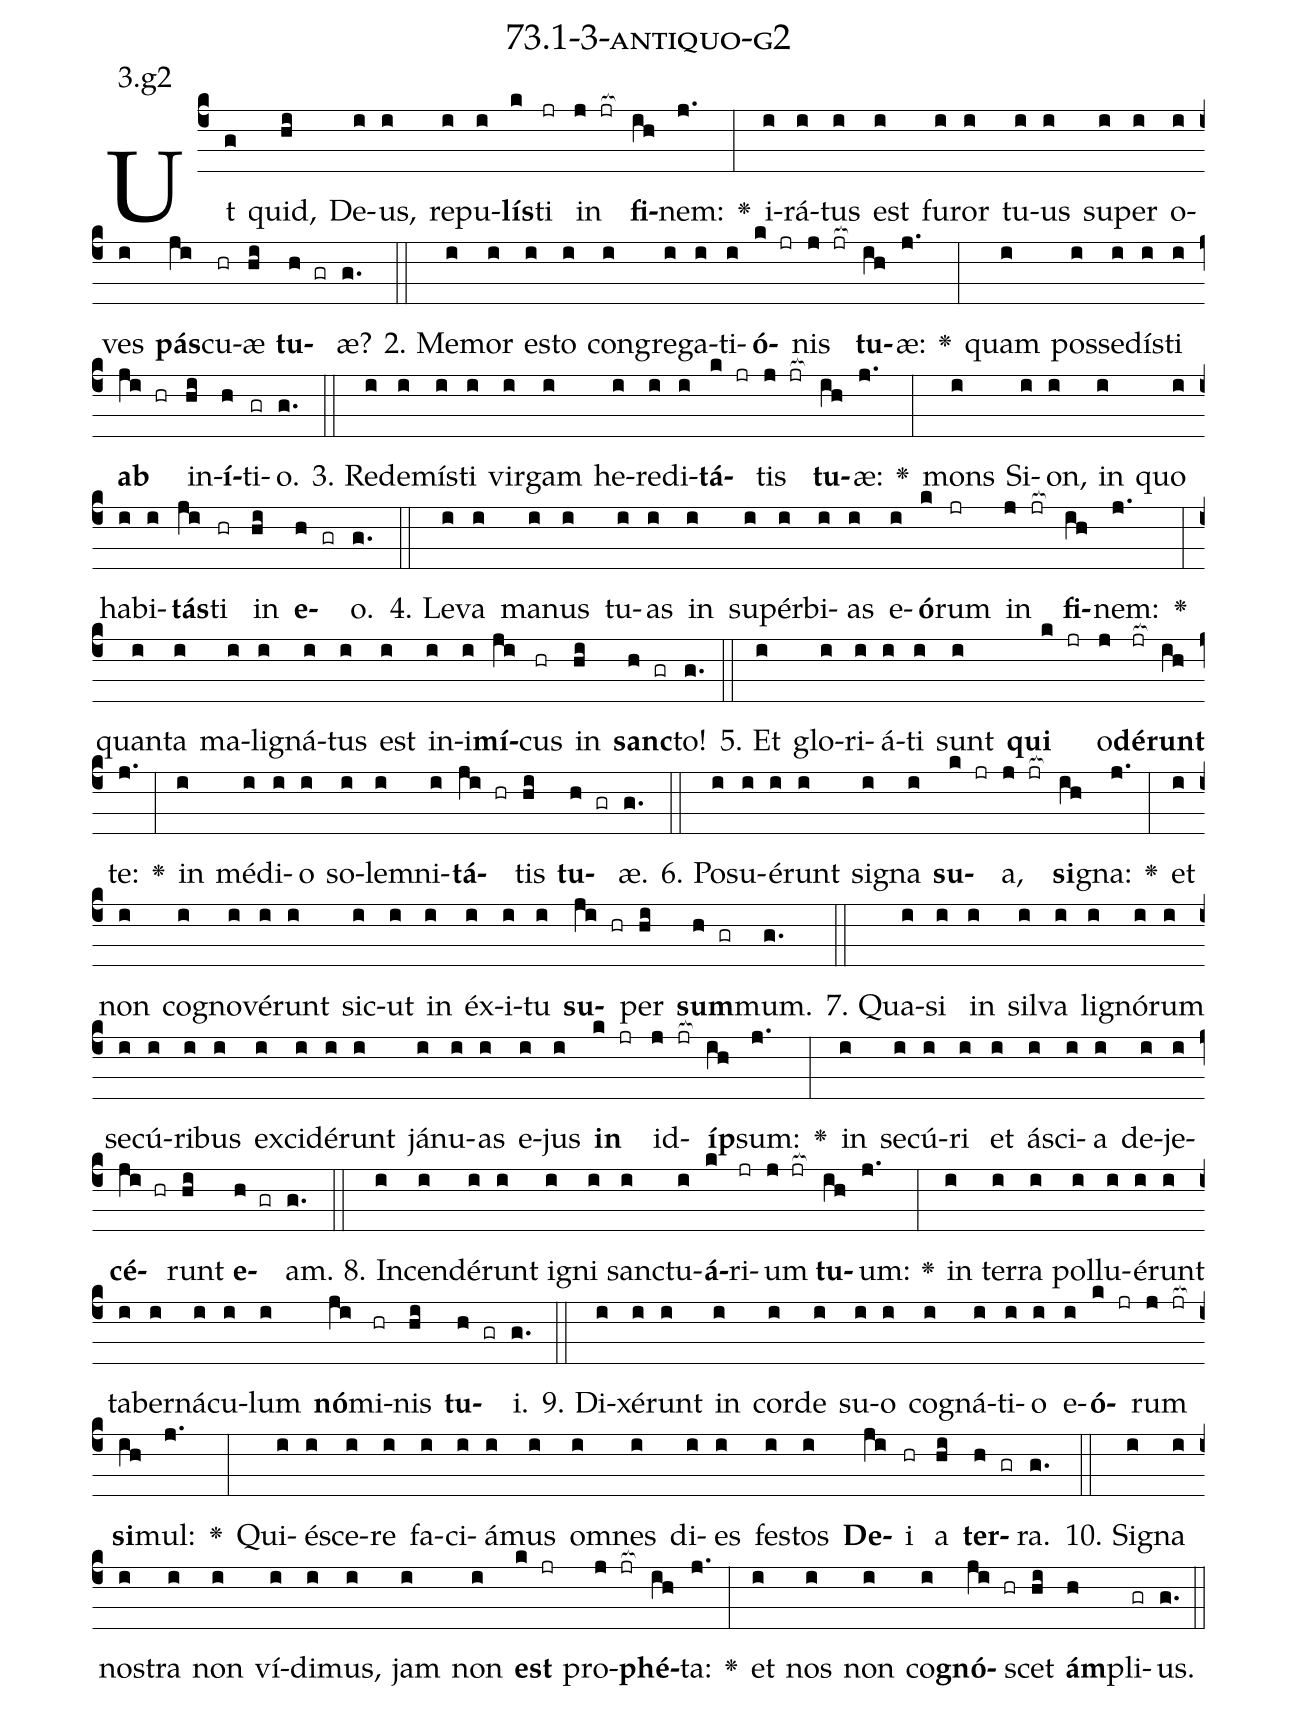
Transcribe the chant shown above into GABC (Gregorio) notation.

name: 73.1-3-antiquo-g2;
annotation: 3.g2;
%%
(c4)Ut(g) quid,(hi) De(i)us,(i) re(i)pu(i)<b>lís</b>(k)ti(jr) in(j jr[ocb:1{]) <b>fi</b>(ih[ocb:0}])nem:(j.) <v>\greheightstar</v>(:) i(i)rá(i)tus(i) est(i) fu(i)ror(i) tu(i)us(i) su(i)per(i) o(i)ves(i) <b>pás</b>(ji)cu(hr)æ(hi) <b>tu</b>(h gr)æ?(g.) (::)
2. Me(i)mor(i) es(i)to(i) con(i)gre(i)ga(i)ti(i)<b>ó</b>(k jr)nis(j jr[ocb:1{]) <b>tu</b>(ih[ocb:0}])æ:(j.) <v>\greheightstar</v>(:) quam(i) pos(i)se(i)dís(i)ti(i) <b>ab</b>(ji hr) in(hi)<b>í</b>(h)ti(gr)o.(g.) (::)
3. Red(i)e(i)mís(i)ti(i) vir(i)gam(i) he(i)re(i)di(i)<b>tá</b>(k jr)tis(j jr[ocb:1{]) <b>tu</b>(ih[ocb:0}])æ:(j.) <v>\greheightstar</v>(:) mons(i) Si(i)on,(i) in(i) quo(i) ha(i)bi(i)<b>tás</b>(ji)ti(hr) in(hi) <b>e</b>(h gr)o.(g.) (::)
4. Le(i)va(i) ma(i)nus(i) tu(i)as(i) in(i) su(i)pér(i)bi(i)as(i) e(i)<b>ó</b>(k)rum(jr) in(j jr[ocb:1{]) <b>fi</b>(ih[ocb:0}])nem:(j.) <v>\greheightstar</v>(:) quan(i)ta(i) ma(i)li(i)gná(i)tus(i) est(i) in(i)i(i)<b>mí</b>(ji)cus(hr) in(hi) <b>sanc</b>(h gr)to!(g.) (::)
5. Et(i) glo(i)ri(i)á(i)ti(i) sunt(i) <b>qui</b>(k jr) o(j)<b>dé</b>(jr[ocb:1{])<b>runt</b>(ih[ocb:0}]) te:(j.) <v>\greheightstar</v>(:) in(i) mé(i)di(i)o(i) so(i)lem(i)ni(i)<b>tá</b>(ji hr)tis(hi) <b>tu</b>(h gr)æ.(g.) (::)
6. Po(i)su(i)é(i)runt(i) si(i)gna(i) <b>su</b>(k jr)a,(j jr[ocb:1{]) <b>si</b>(ih[ocb:0}])gna:(j.) <v>\greheightstar</v>(:) et(i) non(i) co(i)gno(i)vé(i)runt(i) sic(i)ut(i) in(i) éx(i)i(i)tu(i) <b>su</b>(ji hr)per(hi) <b>sum</b>(h gr)mum.(g.) (::)
7. Qua(i)si(i) in(i) sil(i)va(i) li(i)gnó(i)rum(i) se(i)cú(i)ri(i)bus(i) ex(i)ci(i)dé(i)runt(i) já(i)nu(i)as(i) e(i)jus(i) <b>in</b>(k jr) id(j jr[ocb:1{])<b>íp</b>(ih[ocb:0}])sum:(j.) <v>\greheightstar</v>(:) in(i) se(i)cú(i)ri(i) et(i) á(i)sci(i)a(i) de(i)je(i)<b>cé</b>(ji hr)runt(hi) <b>e</b>(h gr)am.(g.) (::)
8. In(i)cen(i)dé(i)runt(i) i(i)gni(i) sanc(i)tu(i)<b>á</b>(k)ri(jr)um(j jr[ocb:1{]) <b>tu</b>(ih[ocb:0}])um:(j.) <v>\greheightstar</v>(:) in(i) ter(i)ra(i) pol(i)lu(i)é(i)runt(i) ta(i)ber(i)ná(i)cu(i)lum(i) <b>nó</b>(ji)mi(hr)nis(hi) <b>tu</b>(h gr)i.(g.) (::)
9. Di(i)xé(i)runt(i) in(i) cor(i)de(i) su(i)o(i) co(i)gná(i)ti(i)o(i) e(i)<b>ó</b>(k jr)rum(j jr[ocb:1{]) <b>si</b>(ih[ocb:0}])mul:(j.) <v>\greheightstar</v>(:) Qui(i)é(i)sce(i)re(i) fa(i)ci(i)á(i)mus(i) om(i)nes(i) di(i)es(i) fes(i)tos(i) <b>De</b>(ji)i(hr) a(hi) <b>ter</b>(h gr)ra.(g.) (::)
10. Si(i)gna(i) nos(i)tra(i) non(i) ví(i)di(i)mus,(i) jam(i) non(i) <b>est</b>(k jr) pro(j jr[ocb:1{])<b>phé</b>(ih[ocb:0}])ta:(j.) <v>\greheightstar</v>(:) et(i) nos(i) non(i) co(i)<b>gnó</b>(ji hr)scet(hi) <b>ám</b>(h)pli(gr)us.(g.) (::)
